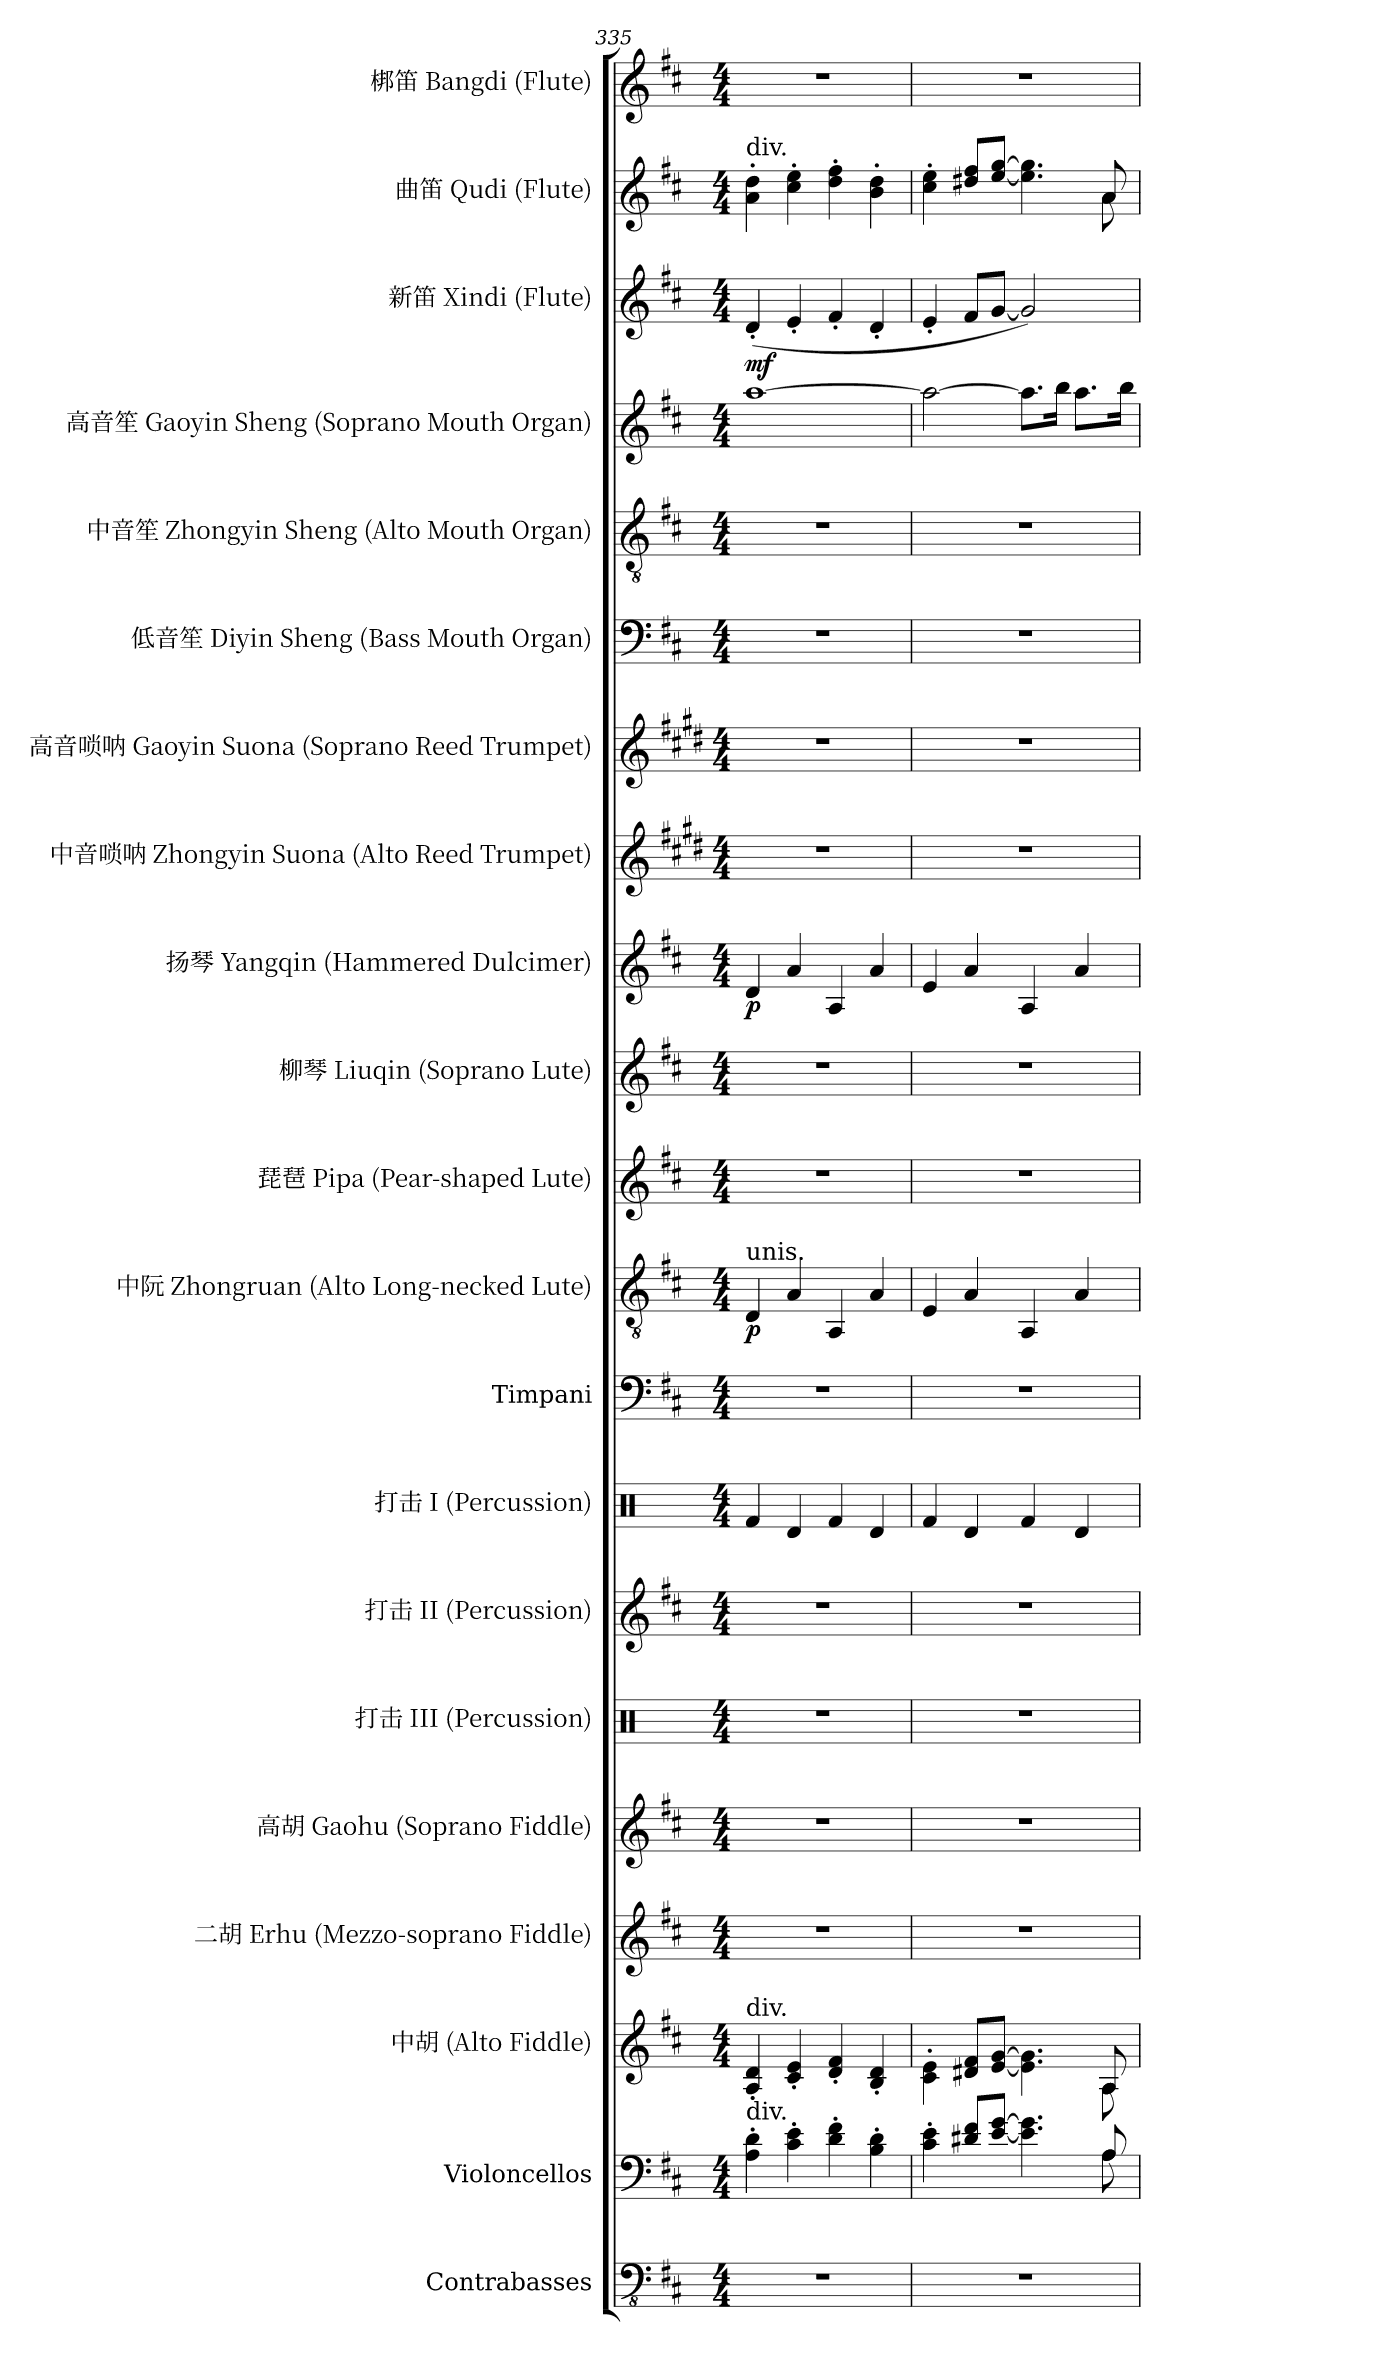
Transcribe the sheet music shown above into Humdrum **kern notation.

**kern	**kern	**kern	**kern	**kern	**kern	**kern	**kern	**kern	**kern	**dynam	**kern	**kern	**kern	**dynam	**kern	**kern	**kern	**kern	**kern	**kern	**dynam	**kern	**kern
*part21	*part20	*part19	*part18	*part17	*part16	*part15	*part14	*part13	*part12	*part12	*part11	*part10	*part9	*part9	*part8	*part7	*part6	*part5	*part4	*part3	*part3	*part2	*part1
*staff21	*staff20	*staff19	*staff18	*staff17	*staff16	*staff15	*staff14	*staff13	*staff12	*staff12	*staff11	*staff10	*staff9	*staff9	*staff8	*staff7	*staff6	*staff5	*staff4	*staff3	*staff3	*staff2	*staff1
*I"Contrabasses	*I"Violoncellos	*I"中胡 (Alto Fiddle)	*I"二胡 Erhu (Mezzo-soprano Fiddle)	*I"高胡 Gaohu (Soprano Fiddle)	*I"打击 III (Percussion)	*I"打击 II (Percussion)	*I"打击 I (Percussion)	*I"Timpani	*I"中阮 Zhongruan (Alto Long-necked Lute)	*	*I"琵琶 Pipa (Pear-shaped Lute)	*I"柳琴 Liuqin (Soprano Lute)	*I"扬琴 Yangqin  (Hammered Dulcimer)	*	*I"中音唢呐 Zhongyin Suona (Alto Reed Trumpet)	*I"高音唢呐 Gaoyin Suona (Soprano Reed Trumpet)	*I"低音笙 Diyin Sheng (Bass Mouth Organ)	*I"中音笙 Zhongyin Sheng (Alto Mouth Organ)	*I"高音笙 Gaoyin Sheng (Soprano Mouth Organ)	*I"新笛 Xindi (Flute)	*	*I"曲笛 Qudi (Flute)	*I"梆笛 Bangdi (Flute)
*I'Cbs.	*I'Vcs.	*	*	*	*I'打击 III	*I'打击 II	*I'打击 I	*I'Timp.	*	*	*	*	*	*	*	*	*	*	*	*	*	*	*
*clefFv4	*clefF4	*clefG2	*clefG2	*clefG2	*clefX	*clefG2	*clefX	*clefF4	*clefGv2	*	*clefG2	*clefG2	*clefG2	*	*clefG2	*clefG2	*clefF4	*clefGv2	*clefG2	*clefG2	*	*clefG2	*clefG2
*	*	*	*	*	*	*	*	*	*	*	*ITrd7c12	*	*	*	*ITrd1c2	*ITrd1c2	*	*	*	*	*	*	*
*k[f#c#]	*k[f#c#]	*k[f#c#]	*k[f#c#]	*k[f#c#]	*k[]	*k[f#c#]	*k[]	*k[f#c#]	*k[f#c#]	*	*k[f#c#]	*k[f#c#]	*k[f#c#]	*	*k[f#c#]	*k[f#c#]	*k[f#c#]	*k[f#c#]	*k[f#c#]	*k[f#c#]	*	*k[f#c#]	*k[f#c#]
*M4/4	*M4/4	*M4/4	*M4/4	*M4/4	*M4/4	*M4/4	*M4/4	*M4/4	*M4/4	*	*M4/4	*M4/4	*M4/4	*	*M4/4	*M4/4	*M4/4	*M4/4	*M4/4	*M4/4	*	*M4/4	*M4/4
=335	=335	=335	=335	=335	=335	=335	=335	=335	=335	=335	=335	=335	=335	=335	=335	=335	=335	=335	=335	=335	=335	=335	=335
!	!	!	!	!	!	!	!	!	!	!	!	!	!	!	!	!	!	!	!	!	!	!LO:TX:a:t=div.	!
!	!	!	!	!	!	!	!	!	!LO:TX:a:t=unis.	!	!	!	!	!	!	!	!	!	!	!	!	!	!
!	!	!LO:TX:a:t=div.	!	!	!	!	!	!	!	!	!	!	!	!	!	!	!	!	!	!	!	!	!
!	!LO:TX:a:t=div.	!	!	!	!	!	!	!	!	!	!	!	!	!	!	!	!	!	!	!	!	!	!
!	!	!	!	!	!	!	!	!	!	!LO:DY:b	!	!	!	!LO:DY:b	!	!	!	!	!	!	!LO:DY:b	!	!
1r	4A\' 4d\'	4A/' 4d/'	1r	1r	1r	1r	4Rf/	1r	4D/	p	1r	1r	4d/	p	1r	1r	1r	1r	[1aa	(4d'/	mf	4a\' 4dd\'	1r
.	4c#\' 4e\'	4c#/' 4e/'	.	.	.	.	4Rd/	.	4A/	.	.	.	4a/	.	.	.	.	.	.	4e'/	.	4cc#\' 4ee\'	.
.	4d\' 4f#\'	4d/' 4f#/'	.	.	.	.	4Rf/	.	4AA/	.	.	.	4A/	.	.	.	.	.	.	4f#'/	.	4dd\' 4ff#\'	.
.	4B\' 4d\'	4B/' 4d/'	.	.	.	.	4Rd/	.	4A/	.	.	.	4a/	.	.	.	.	.	.	4d'/	.	4b\' 4dd\'	.
!!LO:PB:g=z
=336	=336	=336	=336	=336	=336	=336	=336	=336	=336	=336	=336	=336	=336	=336	=336	=336	=336	=336	=336	=336	=336	=336	=336
*	*^	*^	*	*	*	*	*	*	*	*	*	*	*	*	*	*	*	*	*	*	*	*^	*
1r	4c#\' 4e\'	2..ryy	4c#\' 4e\'	2..ryy	1r	1r	1r	1r	4Rf/	1r	4E/	.	1r	1r	4e/	.	1r	1r	1r	1r	2aa\_	4e'/	.	4cc#\' 4ee\'	2..ryy	1r
.	8d#X/ 8f#/L	.	8d#X/ 8f#/L	.	.	.	.	.	4Rd/	.	4A/	.	.	.	4a/	.	.	.	.	.	.	8f#/L	.	8dd#X/ 8ff#/L	.	.
.	[8e/ [8g/J	.	[8e/ [8g/J	.	.	.	.	.	.	.	.	.	.	.	.	.	.	.	.	.	.	[8g/J	.	[8ee/ [8gg/J	.	.
.	4.e\] 4.g\]	.	4.e\] 4.g\]	.	.	.	.	.	4Rf/	.	4AA/	.	.	.	4A/	.	.	.	.	.	8.aa\L]	2g/])	.	4.ee\] 4.gg\]	.	.
.	.	.	.	.	.	.	.	.	.	.	.	.	.	.	.	.	.	.	.	.	16bb\Jk	.	.	.	.	.
.	.	.	.	.	.	.	.	.	4Rd/	.	4A/	.	.	.	4a/	.	.	.	.	.	8.aa\L	.	.	.	.	.
.	8A/	8A\	8A/	8A\	.	.	.	.	.	.	.	.	.	.	.	.	.	.	.	.	.	.	.	8a/	8a\	.
.	.	.	.	.	.	.	.	.	.	.	.	.	.	.	.	.	.	.	.	.	16bb\Jk	.	.	.	.	.
*	*v	*v	*	*	*	*	*	*	*	*	*	*	*	*	*	*	*	*	*	*	*	*	*	*v	*v	*
*	*	*v	*v	*	*	*	*	*	*	*	*	*	*	*	*	*	*	*	*	*	*	*	*	*
=	=	=	=	=	=	=	=	=	=	=	=	=	=	=	=	=	=	=	=	=	=	=	=
*-	*-	*-	*-	*-	*-	*-	*-	*-	*-	*-	*-	*-	*-	*-	*-	*-	*-	*-	*-	*-	*-	*-	*-
